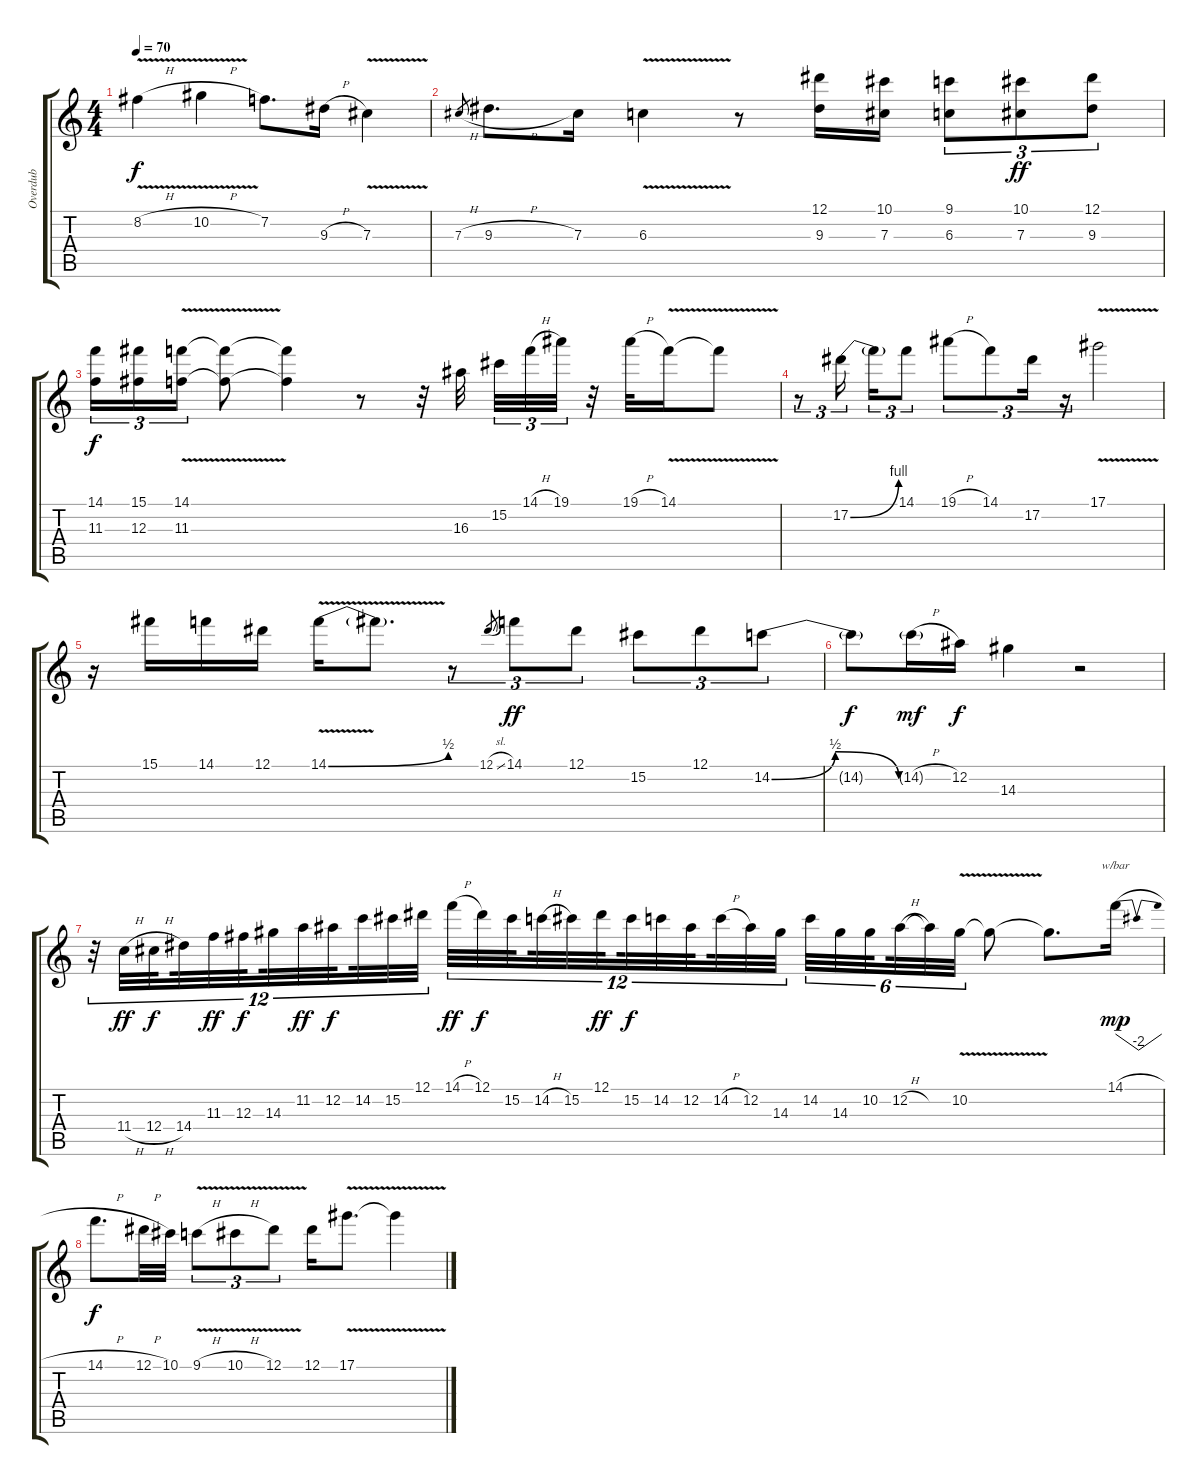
\track ("Overdub" "Overdub") {instrument fretlessbass}
\staff {score tabs}
\tuning (Eb4 Bb3 Gb3 Db3 Ab2 Eb2) {hide}
\ts (4 4)
\tempo 70
\clef g2
\ks c
8.2{v h}.4{dy f} 10.2{v h}.4 7.2.8{d} 9.3{h}.16 7.3{v}.4 |
7.3{h}.8{gr} 9.3{h}.8{d} 7.3.16 6.3{v}.4 r.8 (12.1 9.3).16 (10.1 7.3).16 (9.1 6.3).8{tu (3 2)} (10.1 7.3).8{tu (3 2) dy ff} (12.1 9.3).8{tu (3 2)} |
(14.1 11.3).16{tu (3 2) dy f} (15.1 12.3).16{tu (3 2)} (14.1{v} 11.3{v}).16{tu (3 2)} (14.1{t} 11.3{t}).8 (14.1{t} 11.3{t}).4 r.8 r.32 16.3.32{beam splitsecondary} 15.2.32{tu (3 2)} 14.1{h}.32{tu (3 2)} 19.1.32{tu (3 2)} r.32 19.1{h}.32 14.1{v}.16 14.1{t}.8 |
r.8{tu (3 2)} 17.2{be (bend 0 0 60 4)}.16{tu (3 2) beam splitsecondary} 17.2{t}.16{tu (3 2)} 14.1.8{tu (3 2)} 19.1{h}.8{tu (3 2)} 14.1.8{tu (3 2)} 17.2.16{tu (3 2)} r.16{tu (3 2)} 17.1{v}.2 |
r.16 15.1.16 14.1.16 12.1.16 14.1{be (bend 0 0 60 2) v}.16 14.1{t}.8{d} r.8{tu (3 2)} 12.1{sl}.8{gr} 14.1.8{tu (3 2) dy ff} 12.1.8{tu (3 2)} 15.2.8{tu (3 2)} 12.1.8{tu (3 2)} 14.2{be (bendrelease 0 0 15 2 30 2 60 0)}.8{tu (3 2)} |
14.2{t}.8{dy f} 14.2{h g}.16{dy mf} 12.2.16{dy f} 14.3.4 r.2 |
r.32{tu (12 8)} 11.4{h}.32{tu (12 8) dy ff} 12.4{h}.32{tu (12 8) dy f beam splitsecondary} 14.4.32{tu (12 8)} 11.3.32{tu (12 8) dy ff} 12.3.32{tu (12 8) dy f beam splitsecondary} 14.3.32{tu (12 8)} 11.2.32{tu (12 8) dy ff} 12.2.32{tu (12 8) dy f beam splitsecondary} 14.2.32{tu (12 8)} 15.2.32{tu (12 8)} 12.1.32{tu (12 8)} 14.1{h}.32{tu (12 8) dy ff} 12.1.32{tu (12 8) dy f} 15.2.32{tu (12 8) beam splitsecondary} 14.2{h}.32{tu (12 8)} 15.2.32{tu (12 8)} 12.1.32{tu (12 8) dy ff beam splitsecondary} 15.2.32{tu (12 8) dy f} 14.2.32{tu (12 8)} 12.2.32{tu (12 8) beam splitsecondary} 14.2{h}.32{tu (12 8)} 12.2.32{tu (12 8)} 14.3.32{tu (12 8)} 14.2.32{tu (6 4)} 14.3.32{tu (6 4)} 10.2.32{tu (6 4) beam splitsecondary} 12.2{h}.32{tu (6 4)} 12.2{t}.32{tu (6 4)} 10.2{v}.32{tu (6 4)} 10.2{t}.8 10.2{t}.8{d} 14.1{h}.16{tbe (dip default 0 0 30 -8 60 0) dy mp} |
14.1{h}.8{d dy f} 12.1{h}.32 10.1.32 9.1{v h}.8{tu (3 2)} 10.1{v h}.8{tu (3 2)} 12.1{v}.8{tu (3 2)} 12.1.16 17.1{v}.8{d} 17.1{t}.4
